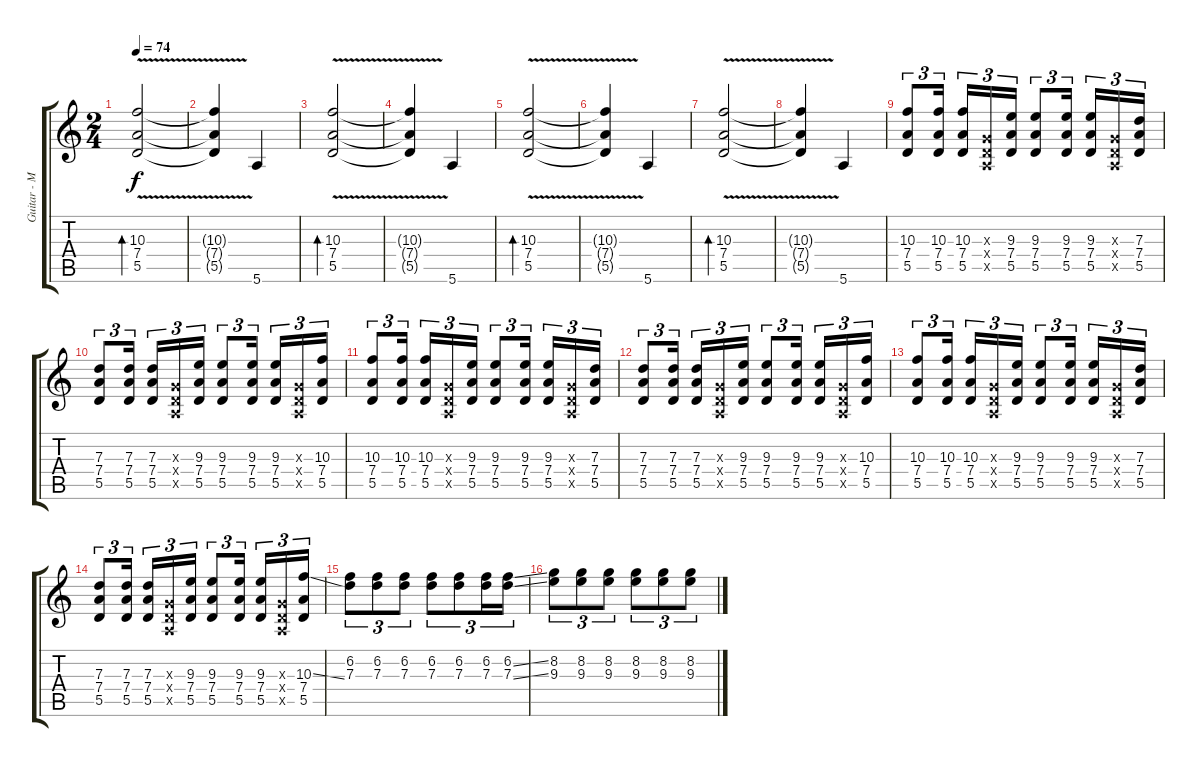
\track ("Guitar - Mark Engles" "Guitar - M") {instrument acousticguitarsteel}
\staff {score tabs}
\tuning (E4 B3 G3 D3 A2 E2) {hide}
\ts (2 4)
\tempo 74
\clef g2
\ks c
(10.3{v} 7.4{v} 5.5{v}).2{bd 120 dy f instrument electricguitarjazz} |
(10.3{t} 7.4{t} 5.5{t}).4 5.6.4 |
(10.3{v} 7.4{v} 5.5{v}).2{bd 120} |
(10.3{t} 7.4{t} 5.5{t}).4 5.6.4 |
(10.3{v} 7.4{v} 5.5{v}).2{bd 120} |
(10.3{t} 7.4{t} 5.5{t}).4 5.6.4 |
(10.3{v} 7.4{v} 5.5{v}).2{bd 120} |
(10.3{t} 7.4{t} 5.5{t}).4 5.6.4 |
(10.3 7.4 5.5).8{tu (3 2) instrument overdrivenguitar} (10.3 7.4 5.5).16{tu (3 2)} (10.3 7.4 5.5).16{tu (3 2)} (0.3{x} 0.4{x} 0.5{x}).16{tu (3 2)} (9.3 7.4 5.5).16{tu (3 2)} (9.3 7.4 5.5).8{tu (3 2)} (9.3 7.4 5.5).16{tu (3 2)} (9.3 7.4 5.5).16{tu (3 2)} (0.3{x} 0.4{x} 0.5{x}).16{tu (3 2)} (7.3 7.4 5.5).16{tu (3 2)} |
(7.3 7.4 5.5).8{tu (3 2)} (7.3 7.4 5.5).16{tu (3 2)} (7.3 7.4 5.5).16{tu (3 2)} (0.3{x} 0.4{x} 0.5{x}).16{tu (3 2)} (9.3 7.4 5.5).16{tu (3 2)} (9.3 7.4 5.5).8{tu (3 2)} (9.3 7.4 5.5).16{tu (3 2)} (9.3 7.4 5.5).16{tu (3 2)} (0.3{x} 0.4{x} 0.5{x}).16{tu (3 2)} (10.3 7.4 5.5).16{tu (3 2)} |
(10.3 7.4 5.5).8{tu (3 2) instrument overdrivenguitar} (10.3 7.4 5.5).16{tu (3 2)} (10.3 7.4 5.5).16{tu (3 2)} (0.3{x} 0.4{x} 0.5{x}).16{tu (3 2)} (9.3 7.4 5.5).16{tu (3 2)} (9.3 7.4 5.5).8{tu (3 2)} (9.3 7.4 5.5).16{tu (3 2)} (9.3 7.4 5.5).16{tu (3 2)} (0.3{x} 0.4{x} 0.5{x}).16{tu (3 2)} (7.3 7.4 5.5).16{tu (3 2)} |
(7.3 7.4 5.5).8{tu (3 2)} (7.3 7.4 5.5).16{tu (3 2)} (7.3 7.4 5.5).16{tu (3 2)} (0.3{x} 0.4{x} 0.5{x}).16{tu (3 2)} (9.3 7.4 5.5).16{tu (3 2)} (9.3 7.4 5.5).8{tu (3 2)} (9.3 7.4 5.5).16{tu (3 2)} (9.3 7.4 5.5).16{tu (3 2)} (0.3{x} 0.4{x} 0.5{x}).16{tu (3 2)} (10.3 7.4 5.5).16{tu (3 2)} |
(10.3 7.4 5.5).8{tu (3 2) instrument overdrivenguitar} (10.3 7.4 5.5).16{tu (3 2)} (10.3 7.4 5.5).16{tu (3 2)} (0.3{x} 0.4{x} 0.5{x}).16{tu (3 2)} (9.3 7.4 5.5).16{tu (3 2)} (9.3 7.4 5.5).8{tu (3 2)} (9.3 7.4 5.5).16{tu (3 2)} (9.3 7.4 5.5).16{tu (3 2)} (0.3{x} 0.4{x} 0.5{x}).16{tu (3 2)} (7.3 7.4 5.5).16{tu (3 2)} |
(7.3 7.4 5.5).8{tu (3 2)} (7.3 7.4 5.5).16{tu (3 2)} (7.3 7.4 5.5).16{tu (3 2)} (0.3{x} 0.4{x} 0.5{x}).16{tu (3 2)} (9.3 7.4 5.5).16{tu (3 2)} (9.3 7.4 5.5).8{tu (3 2)} (9.3 7.4 5.5).16{tu (3 2)} (9.3 7.4 5.5).16{tu (3 2)} (0.3{x} 0.4{x} 0.5{x}).16{tu (3 2)} (10.3{ss} 7.4 5.5).16{tu (3 2)} |
(6.2 7.3).8{tu (3 2) instrument overdrivenguitar} (6.2 7.3).8{tu (3 2)} (6.2 7.3).8{tu (3 2)} (6.2 7.3).8{tu (3 2)} (6.2 7.3).8{tu (3 2)} (6.2 7.3).16{tu (3 2)} (6.2{ss} 7.3{ss}).16{tu (3 2)} |
(8.2 9.3).8{tu (3 2)} (8.2 9.3).8{tu (3 2)} (8.2 9.3).8{tu (3 2)} (8.2 9.3).8{tu (3 2)} (8.2 9.3).8{tu (3 2)} (8.2 9.3).8{tu (3 2)}
